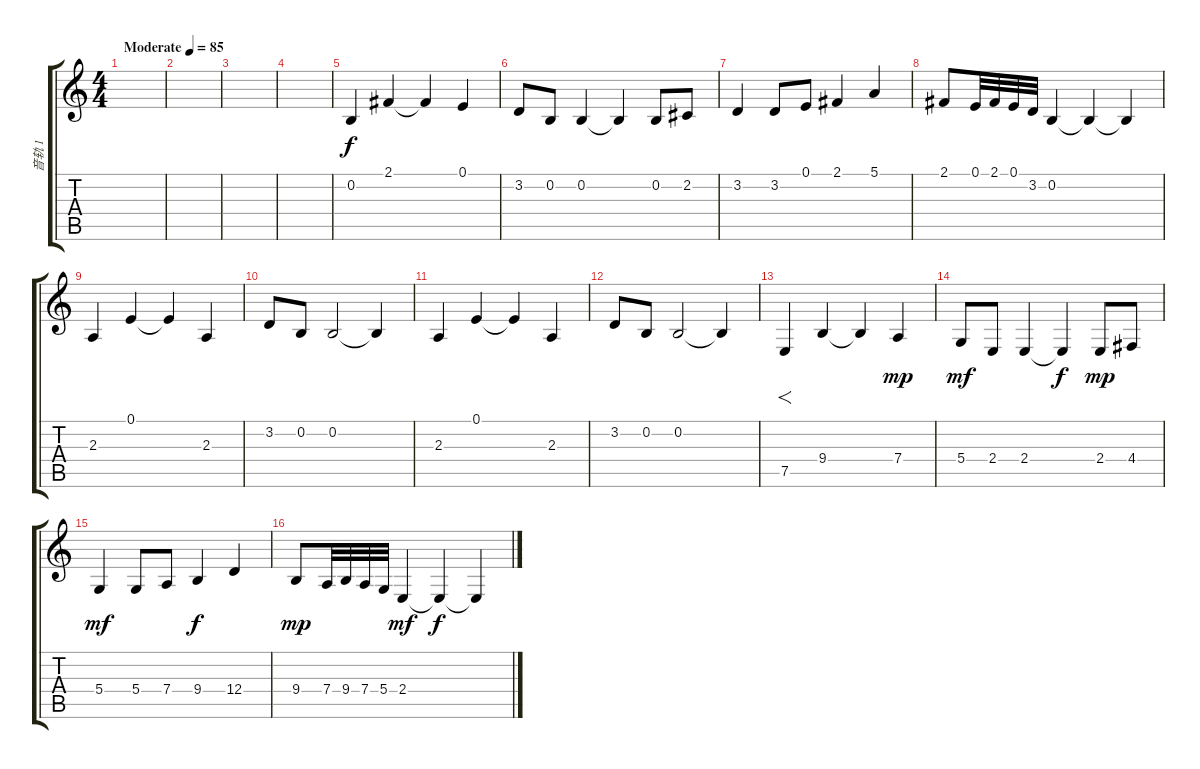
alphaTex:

\track ("音轨 1" "音轨 1") {instrument stringensemble2}
\staff {score tabs}
\tuning (E4 B3 G3 D3 A2 E2) {hide}
\ts (4 4)
\tempo (85 "Moderate")
\clef g2
\ks c
|
|
|
|
0.2.4 2.1.4 2.1{t}.4 0.1.4 |
3.2.8 0.2.8 0.2.4 0.2{t}.4 0.2.8 2.2.8 |
3.2.4 3.2.8 0.1.8 2.1.4 5.1.4 |
2.1.8 0.1.32 2.1.32 0.1.32 3.2.32 0.2.4 0.2{t}.4 0.2{t}.4 |
2.3.4 0.1.4 0.1{t}.4 2.3.4 |
3.2.8 0.2.8 0.2.2 0.2{t}.4 |
2.3.4 0.1.4 0.1{t}.4 2.3.4 |
3.2.8 0.2.8 0.2.2 0.2{t}.4 |
7.5.4{f} 9.4.4 9.4{t}.4 7.4.4{dy mp} |
5.4.8{dy mf} 2.4.8 2.4.4 2.4{t}.4{dy f} 2.4.8{dy mp} 4.4.8 |
5.4.4{dy mf} 5.4.8 7.4.8 9.4.4{dy f} 12.4.4 |
9.4.8{dy mp} 7.4.32 9.4.32 7.4.32 5.4.32 2.4.4{dy mf} 2.4{t}.4{dy f} 2.4{t}.4
